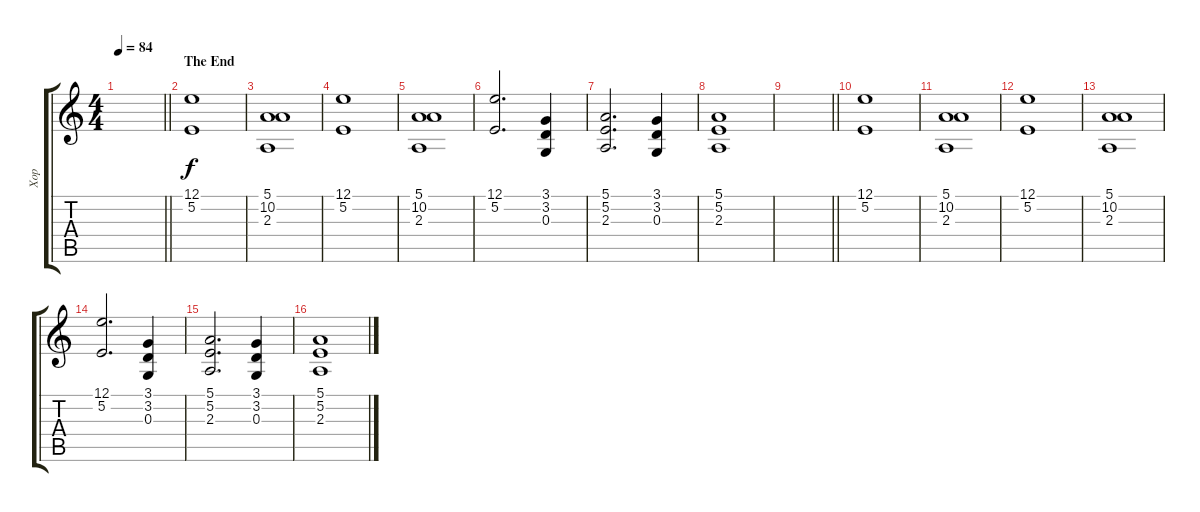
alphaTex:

\track ("Хор" "Хор") {instrument choiraahs}
\staff {score tabs}
\tuning (E4 B3 G3 D3 A2 E2) {hide}
\ts (4 4)
\tempo 84
\clef g2
\barLineRight lightlight
\ks c
|
\section ("" "The End")
(12.1 5.2).1 |
(5.1 10.2 2.3).1 |
(12.1 5.2).1 |
(5.1 10.2 2.3).1 |
(12.1 5.2).2{d} (3.1 3.2 0.3).4 |
(5.1 5.2 2.3).2{d} (3.1 3.2 0.3).4 |
(5.1 5.2 2.3).1 |
\barLineRight lightlight
|
(12.1 5.2).1 |
(5.1 10.2 2.3).1 |
(12.1 5.2).1 |
(5.1 10.2 2.3).1 |
(12.1 5.2).2{d} (3.1 3.2 0.3).4 |
(5.1 5.2 2.3).2{d} (3.1 3.2 0.3).4 |
(5.1 5.2 2.3).1
